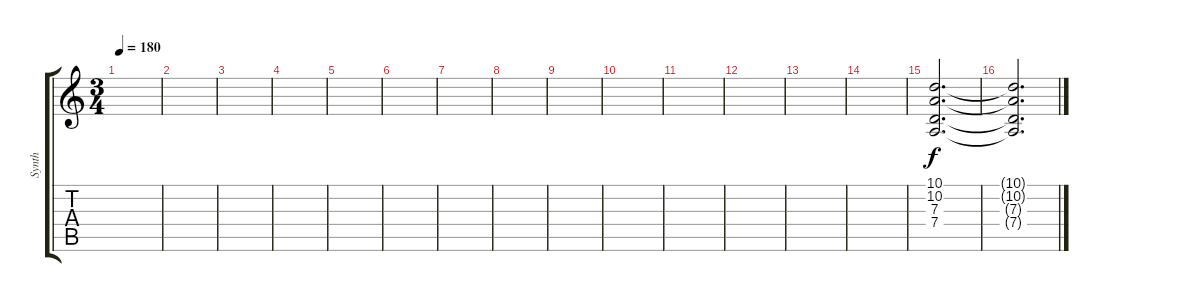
\track ("Synth" "Synth") {instrument choiraahs}
\staff {score tabs}
\tuning (E4 B3 G3 D3 A2 E2) {hide}
\ts (3 4)
\tempo 180
\clef g2
\ks c
|
|
|
|
|
|
|
|
|
|
|
|
|
|
(10.1 10.2 7.3 7.4).2{d instrument stringensemble1} |
(10.1{t} 10.2{t} 7.3{t} 7.4{t}).2{d}
